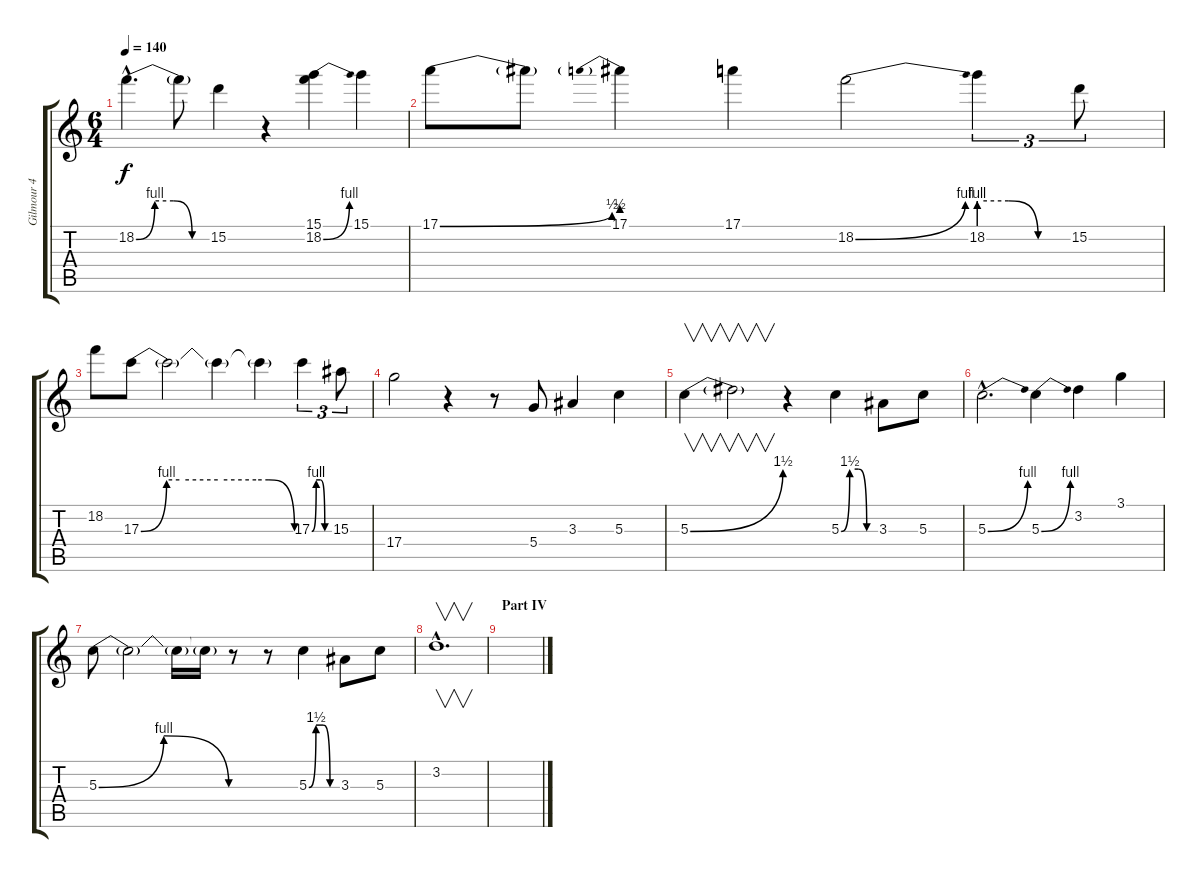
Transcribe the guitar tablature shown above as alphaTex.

\track ("Gilmour 4" "Gilmour 4") {instrument electricguitarclean}
\staff {score tabs}
\tuning (E4 B3 G3 D3 A2 E2) {hide}
\ts (6 4)
\tempo 140
\clef g2
\ks c
18.2{be (custom 0 0 15 4 30 4 45 0 60 0) hac}.4{d dy f} 18.2{t}.8 15.2.4 r.4 (15.1 18.2{be (bend 0 0 60 4)}).4 15.1.4 |
17.1{be (bend 0 0 60 2)}.8 17.1{t}.8 17.1{be (prebend 0 2 60 2)}.4 17.1.4 18.2{be (bend 0 0 60 4)}.2 18.2{be (custom 0 4 20 4 40 0 60 0)}.4{tu (3 2)} 15.2.8{tu (3 2)} |
18.2.8 17.3{be (custom 0 0 10 4 15 4 30 4 45 4 50 4 60 0)}.8 17.3{t}.2 17.3{t}.4 17.3{t}.4 17.3{be (custom 0 0 15 4 30 4 45 0 60 0)}.4{tu (3 2)} 15.3.8{tu (3 2)} |
17.4.2 r.4 r.8 5.4.8 3.3.4 5.3.4 |
5.3{be (bend 0 0 60 6)}.4{v} 5.3{t}.2{v} r.4 5.3{be (custom 0 0 15 6 30 6 45 0 60 0)}.4 3.3.8 5.3.8 |
5.3{be (bend 0 0 60 4) hac}.2{d} 5.3{be (bend 0 0 60 4)}.4 3.2.4 3.1.4 |
5.3{be (bendrelease 0 0 15 4 55 4 60 0)}.8 5.3{t}.2 5.3{t}.16 5.3{t}.16 r.8 r.8 5.3{be (custom 0 0 15 6 30 6 45 0 60 0)}.4 3.3.8 5.3.8 |
3.2{hac}.1{v d} |
\section ("" "Part IV")
